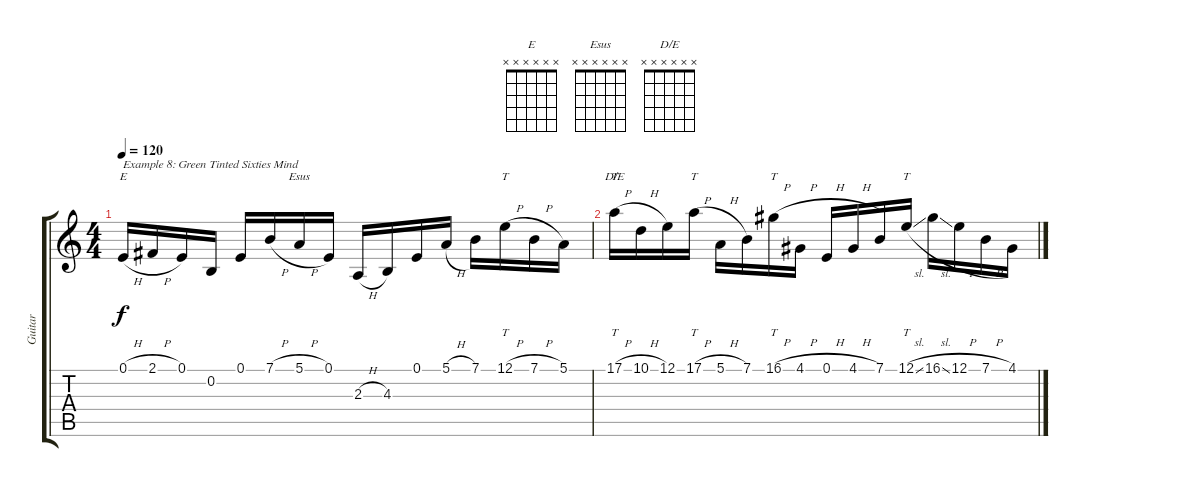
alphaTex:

\track ("Guitar" "Guitar") {instrument acousticgrandpiano}
\staff {score tabs}
\tuning (E4 B3 G3 D3 A2 E2) {hide}
\chord ("E" x x x x x x)
\chord ("Esus" x x x x x x)
\chord ("D/E" x x x x x x)
\ts (4 4)
\tempo 120
\clef g2
\ks c
0.1{h}.16{ch "E" txt "Example 8: Green Tinted Sixties Mind" dy f instrument acousticgrandpiano} 2.1{h}.16 0.1.16 0.2.16 0.1.16 7.1{h}.16 5.1{h}.16{ch "Esus"} 0.1.16 2.3{h}.16 4.3.16 0.1.16 5.1{h}.16 7.1.16 12.1{h}.16{tt} 7.1{h}.16 5.1.16 |
17.1{h}.16{tt ch "D/E"} 10.1{h}.16 12.1.16 17.1{h}.16{tt} 5.1{h}.16 7.1.16 16.1{h}.16{tt} 4.1{h}.16 0.1{h}.16 4.1{h}.16 7.1.16 12.1{sl}.16{tt} 16.1{sl}.16 12.1{h}.16 7.1{h}.16 4.1.16
